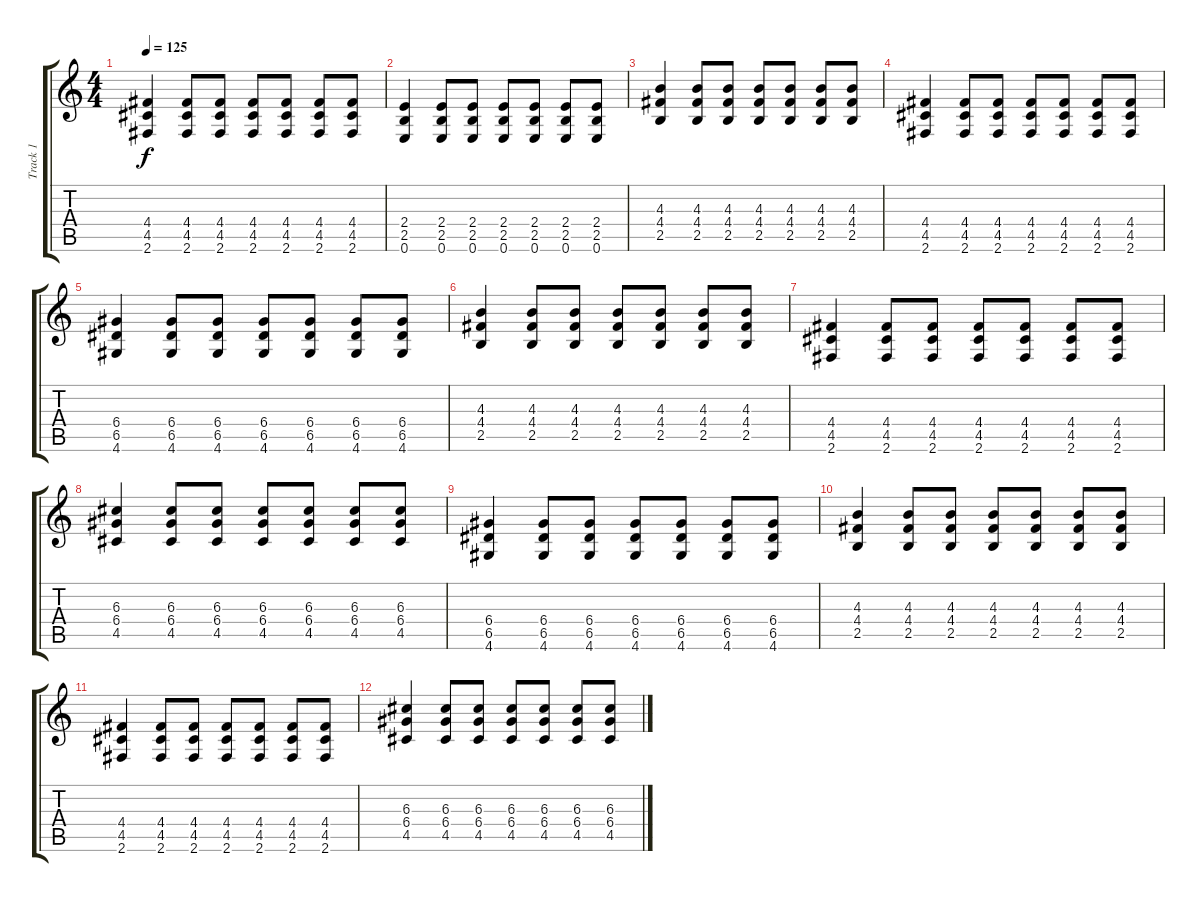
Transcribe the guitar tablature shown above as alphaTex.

\track ("Track 1" "Track 1") {instrument electricguitarclean}
\staff {score tabs}
\tuning (E4 B3 G3 D3 A2 E2) {hide}
\ts (4 4)
\tempo 125
\clef g2
\ks c
(4.4 4.5 2.6).4{dy f} (4.4 4.5 2.6).8 (4.4 4.5 2.6).8 (4.4 4.5 2.6).8 (4.4 4.5 2.6).8 (4.4 4.5 2.6).8 (4.4 4.5 2.6).8 |
(2.4 2.5 0.6).4 (2.4 2.5 0.6).8 (2.4 2.5 0.6).8 (2.4 2.5 0.6).8 (2.4 2.5 0.6).8 (2.4 2.5 0.6).8 (2.4 2.5 0.6).8 |
(4.3 4.4 2.5).4 (4.3 4.4 2.5).8 (4.3 4.4 2.5).8 (4.3 4.4 2.5).8 (4.3 4.4 2.5).8 (4.3 4.4 2.5).8 (4.3 4.4 2.5).8 |
(4.4 4.5 2.6).4 (4.4 4.5 2.6).8 (4.4 4.5 2.6).8 (4.4 4.5 2.6).8 (4.4 4.5 2.6).8 (4.4 4.5 2.6).8 (4.4 4.5 2.6).8 |
(6.4 6.5 4.6).4 (6.4 6.5 4.6).8 (6.4 6.5 4.6).8 (6.4 6.5 4.6).8 (6.4 6.5 4.6).8 (6.4 6.5 4.6).8 (6.4 6.5 4.6).8 |
(4.3 4.4 2.5).4 (4.3 4.4 2.5).8 (4.3 4.4 2.5).8 (4.3 4.4 2.5).8 (4.3 4.4 2.5).8 (4.3 4.4 2.5).8 (4.3 4.4 2.5).8 |
(4.4 4.5 2.6).4 (4.4 4.5 2.6).8 (4.4 4.5 2.6).8 (4.4 4.5 2.6).8 (4.4 4.5 2.6).8 (4.4 4.5 2.6).8 (4.4 4.5 2.6).8 |
(6.3 6.4 4.5).4 (6.3 6.4 4.5).8 (6.3 6.4 4.5).8 (6.3 6.4 4.5).8 (6.3 6.4 4.5).8 (6.3 6.4 4.5).8 (6.3 6.4 4.5).8 |
(6.4 6.5 4.6).4 (6.4 6.5 4.6).8 (6.4 6.5 4.6).8 (6.4 6.5 4.6).8 (6.4 6.5 4.6).8 (6.4 6.5 4.6).8 (6.4 6.5 4.6).8 |
(4.3 4.4 2.5).4 (4.3 4.4 2.5).8 (4.3 4.4 2.5).8 (4.3 4.4 2.5).8 (4.3 4.4 2.5).8 (4.3 4.4 2.5).8 (4.3 4.4 2.5).8 |
(4.4 4.5 2.6).4 (4.4 4.5 2.6).8 (4.4 4.5 2.6).8 (4.4 4.5 2.6).8 (4.4 4.5 2.6).8 (4.4 4.5 2.6).8 (4.4 4.5 2.6).8 |
(6.3 6.4 4.5).4 (6.3 6.4 4.5).8 (6.3 6.4 4.5).8 (6.3 6.4 4.5).8 (6.3 6.4 4.5).8 (6.3 6.4 4.5).8 (6.3 6.4 4.5).8
